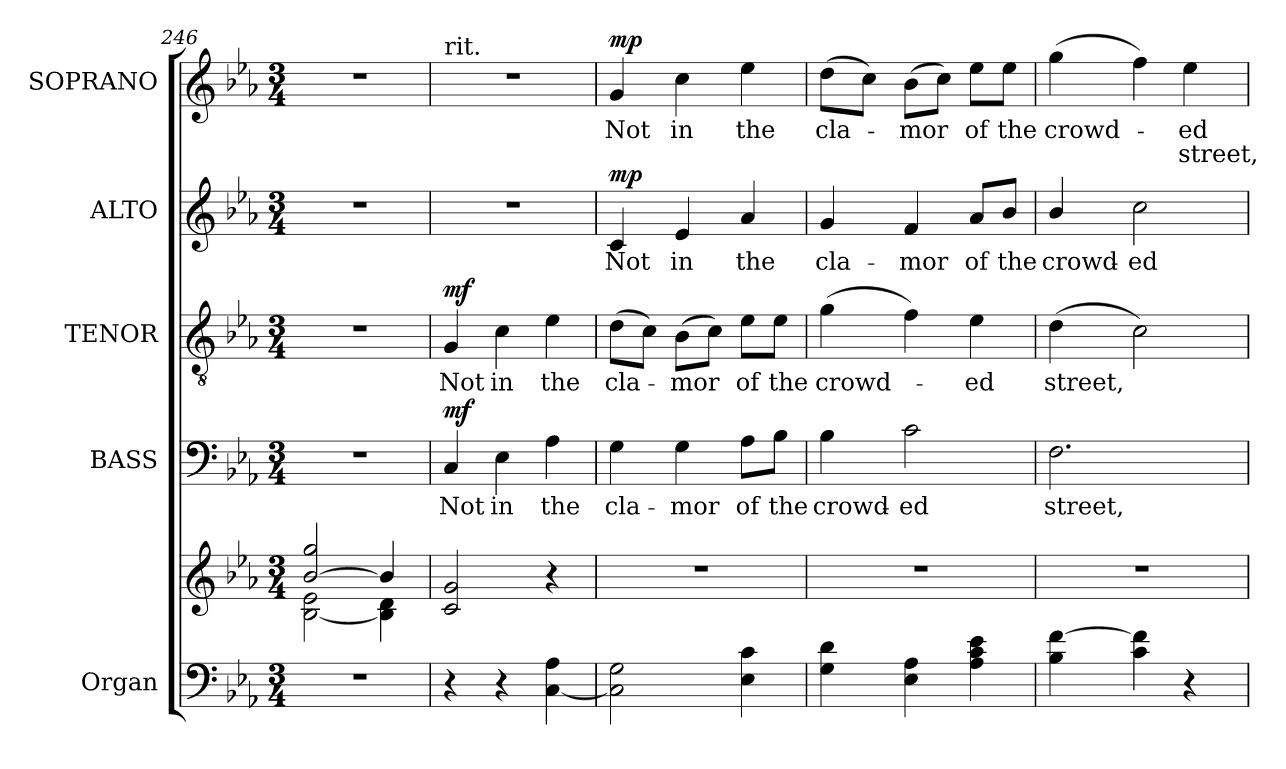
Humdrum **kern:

**kern	**kern	**kern	**text	**dynam	**kern	**text	**dynam	**kern	**text	**dynam	**kern	**text	**text	**dynam
*part5	*part5	*part4	*part4	*part4	*part3	*part3	*part3	*part2	*part2	*part2	*part1	*part1	*part1	*part1
*staff6	*staff5	*staff4	*staff4	*staff4	*staff3	*staff3	*staff3	*staff2	*staff2	*staff2	*staff1	*staff1	*staff1	*staff1
*I"Organ	*	*I"BASS	*	*	*I"TENOR	*	*	*I"ALTO	*	*	*I"SOPRANO	*	*	*
*I'Org.	*	*I'B.	*	*	*I'T.	*	*	*I'A.	*	*	*I'S.	*	*	*
*clefF4	*clefG2	*clefF4	*	*	*clefGv2	*	*	*clefG2	*	*	*clefG2	*	*	*
*	*	*	*	*	*ITrd7c12	*	*	*	*	*	*	*	*	*
*k[b-e-a-]	*k[b-e-a-]	*k[b-e-a-]	*	*	*k[b-e-a-]	*	*	*k[b-e-a-]	*	*	*k[b-e-a-]	*	*	*
*E-:	*E-:	*E-:	*	*	*E-:	*	*	*E-:	*	*	*E-:	*	*	*
*M3/4	*M3/4	*M3/4	*	*	*M3/4	*	*	*M3/4	*	*	*M3/4	*	*	*
=246	=246	=246	=246	=246	=246	=246	=246	=246	=246	=246	=246	=246	=246	=246
!LO:N:vis=1	!	!LO:N:vis=1	!	!	!LO:N:vis=1	!	!	!LO:N:vis=1	!	!	!LO:N:vis=1	!	!	!
*	*^	*	*	*	*	*	*	*	*	*	*	*	*	*
2.r	[2b-i/ 2ggi	[2B-i\ 2e-i	2.r	.	.	2.r	.	.	2.r	.	.	2.r	.	.	.
.	4b-i/]	4B-i\] 4di	.	.	.	.	.	.	.	.	.	.	.	.	.
*	*v	*v	*	*	*	*	*	*	*	*	*	*	*	*	*
=247	=247	=247	=247	=247	=247	=247	=247	=247	=247	=247	=247	=247	=247	=247
*	*^	*	*	*	*	*	*	*	*	*	*	*	*	*
!	!	!	!	!LO:LY:b:color=#000000	!	!	!	!	!	!	!	!	!	!	!
*	*v	*v	*	*	*	*	*	*	*	*	*	*	*	*	*
*	*^	*	*	*	*	*	*	*	*	*	*	*	*	*
!	!	!	!	!	!	!	!	!	!	!	!	!LO:TX:t=rit.	!	!	!
!	!	!	!	!	!	!	!LO:LY:b:color=#000000	!	!LO:N:vis=1	!	!	!LO:N:vis=1	!	!	!
*	*v	*v	*	*	*	*	*	*	*	*	*	*	*	*	*
4r	2ci/ 2gi	4Ci/	Not	mf	4GGi/	Not	mf	2.r	.	.	2.r	.	.	.
!	!	!	!LO:LY:b:color=#000000	!	!	!	!	!	!	!	!	!	!	!
!	!	!	!	!	!	!LO:LY:b:color=#000000	!	!	!	!	!	!	!	!
4r	.	4E-i\	in	.	4Ci\	in	.	.	.	.	.	.	.	.
!	!	!	!LO:LY:b:color=#000000	!	!	!	!	!	!	!	!	!	!	!
!	!	!	!	!	!	!LO:LY:b:color=#000000	!	!	!	!	!	!	!	!
[4Ci\ 4A-i	4r	4A-i\	the	.	4E-i\	the	.	.	.	.	.	.	.	.
=248	=248	=248	=248	=248	=248	=248	=248	=248	=248	=248	=248	=248	=248	=248
!	!LO:N:vis=1	!	!	!	!	!	!	!	!	!	!	!	!	!
!	!	!	!LO:LY:b:color=#000000	!	!	!	!	!	!	!	!	!	!	!
!	!	!	!	!	!	!LO:LY:b:color=#000000	!	!	!	!	!	!	!	!
!	!	!	!	!	!	!	!	!	!LO:LY:b:color=#000000	!	!	!	!	!
!	!	!	!	!	!	!	!	!	!	!	!	!LO:LY:b:color=#000000	!	!
2Ci\] 2Gi	2.r	4Gi\	cla-	.	(8Di\L	cla-	.	4ci/	Not	mp	4gi/	Not	.	mp
.	.	.	.	.	8Ci\J)	.	.	.	.	.	.	.	.	.
!	!	!	!LO:LY:b:color=#000000	!	!	!	!	!	!	!	!	!	!	!
!	!	!	!	!	!	!LO:LY:b:color=#000000	!	!	!	!	!	!	!	!
!	!	!	!	!	!	!	!	!	!LO:LY:b:color=#000000	!	!	!	!	!
!	!	!	!	!	!	!	!	!	!	!	!	!LO:LY:b:color=#000000	!	!
.	.	4Gi\	-mor	.	(8BB-i\L	-mor	.	4e-i/	in	.	4cci\	in	.	.
.	.	.	.	.	8Ci\J)	.	.	.	.	.	.	.	.	.
!	!	!	!LO:LY:b:color=#000000	!	!	!	!	!	!	!	!	!	!	!
!	!	!	!	!	!	!LO:LY:b:color=#000000	!	!	!	!	!	!	!	!
!	!	!	!	!	!	!	!	!	!LO:LY:b:color=#000000	!	!	!	!	!
!	!	!	!	!	!	!	!	!	!	!	!	!LO:LY:b:color=#000000	!	!
4E-i\ 4ci	.	8A-i\L	of	.	8E-i\L	of	.	4a-i/	the	.	4ee-i\	the	.	.
!	!	!	!LO:LY:b:color=#000000	!	!	!	!	!	!	!	!	!	!	!
!	!	!	!	!	!	!LO:LY:b:color=#000000	!	!	!	!	!	!	!	!
.	.	8B-i\J	the	.	8E-i\J	the	.	.	.	.	.	.	.	.
!!LO:LB:g=z
=249	=249	=249	=249	=249	=249	=249	=249	=249	=249	=249	=249	=249	=249	=249
!	!LO:N:vis=1	!	!	!	!	!	!	!	!	!	!	!	!	!
!	!	!	!LO:LY:b:color=#000000	!	!	!	!	!	!	!	!	!	!	!
!	!	!	!	!	!	!LO:LY:b:color=#000000	!	!	!	!	!	!	!	!
!	!	!	!	!	!	!	!	!	!LO:LY:b:color=#000000	!	!	!	!	!
!	!	!	!	!	!	!	!	!	!	!	!	!LO:LY:b:color=#000000	!	!
4Gi\ 4di	2.r	4B-i\	crowd-	.	(4Gi\	crowd-	.	4gi/	cla-	.	(8ddi\L	cla-	.	.
.	.	.	.	.	.	.	.	.	.	.	8cci\J)	.	.	.
!	!	!	!LO:LY:b:color=#000000	!	!	!	!	!	!	!	!	!	!	!
!	!	!	!	!	!	!	!	!	!LO:LY:b:color=#000000	!	!	!	!	!
!	!	!	!	!	!	!	!	!	!	!	!	!LO:LY:b:color=#000000	!	!
4E-i\ 4A-i	.	2ci\	-ed	.	4Fi\)	.	.	4fi/	-mor	.	(8b-i\L	-mor	.	.
.	.	.	.	.	.	.	.	.	.	.	8cci\J)	.	.	.
!	!	!	!	!	!	!LO:LY:b:color=#000000	!	!	!	!	!	!	!	!
!	!	!	!	!	!	!	!	!	!LO:LY:b:color=#000000	!	!	!	!	!
!	!	!	!	!	!	!	!	!	!	!	!	!LO:LY:b:color=#000000	!	!
4A-i\ 4ci 4e-i	.	.	.	.	4E-i\	-ed	.	8a-i/L	of	.	8ee-i\L	of	.	.
!	!	!	!	!	!	!	!	!	!LO:LY:b:color=#000000	!	!	!	!	!
!	!	!	!	!	!	!	!	!	!	!	!	!LO:LY:b:color=#000000	!	!
.	.	.	.	.	.	.	.	8b-i/J	the	.	8ee-i\J	the	.	.
=250	=250	=250	=250	=250	=250	=250	=250	=250	=250	=250	=250	=250	=250	=250
!	!LO:N:vis=1	!	!	!	!	!	!	!	!	!	!	!	!	!
!	!	!	!LO:LY:b:color=#000000	!	!	!	!	!	!	!	!	!	!	!
!	!	!	!	!	!	!LO:LY:b:color=#000000	!	!	!	!	!	!	!	!
!	!	!	!	!	!	!	!	!	!LO:LY:b:color=#000000	!	!	!	!	!
!	!	!	!	!	!	!	!	!	!	!	!	!LO:LY:b:color=#000000	!	!
4B-i\ [4fi	2.r	2.Fi\	street,	.	(4Di\	street,	.	4b-i/	crowd-	.	(4ggi\	crowd-	.	.
!	!	!	!	!	!	!	!	!	!LO:LY:b:color=#000000	!	!	!	!	!
4ci\ 4fi]	.	.	.	.	2Ci\)	.	.	2cci\	-ed	.	4ffi\)	.	.	.
!	!	!	!	!	!	!	!	!	!	!	!	!LO:LY:b:color=#000000	!LO:LY:b:color=#000000	!
4r	.	.	.	.	.	.	.	.	.	.	4ee-i\	-ed	street,	.
=	=	=	=	=	=	=	=	=	=	=	=	=	=	=
*-	*-	*-	*-	*-	*-	*-	*-	*-	*-	*-	*-	*-	*-	*-
